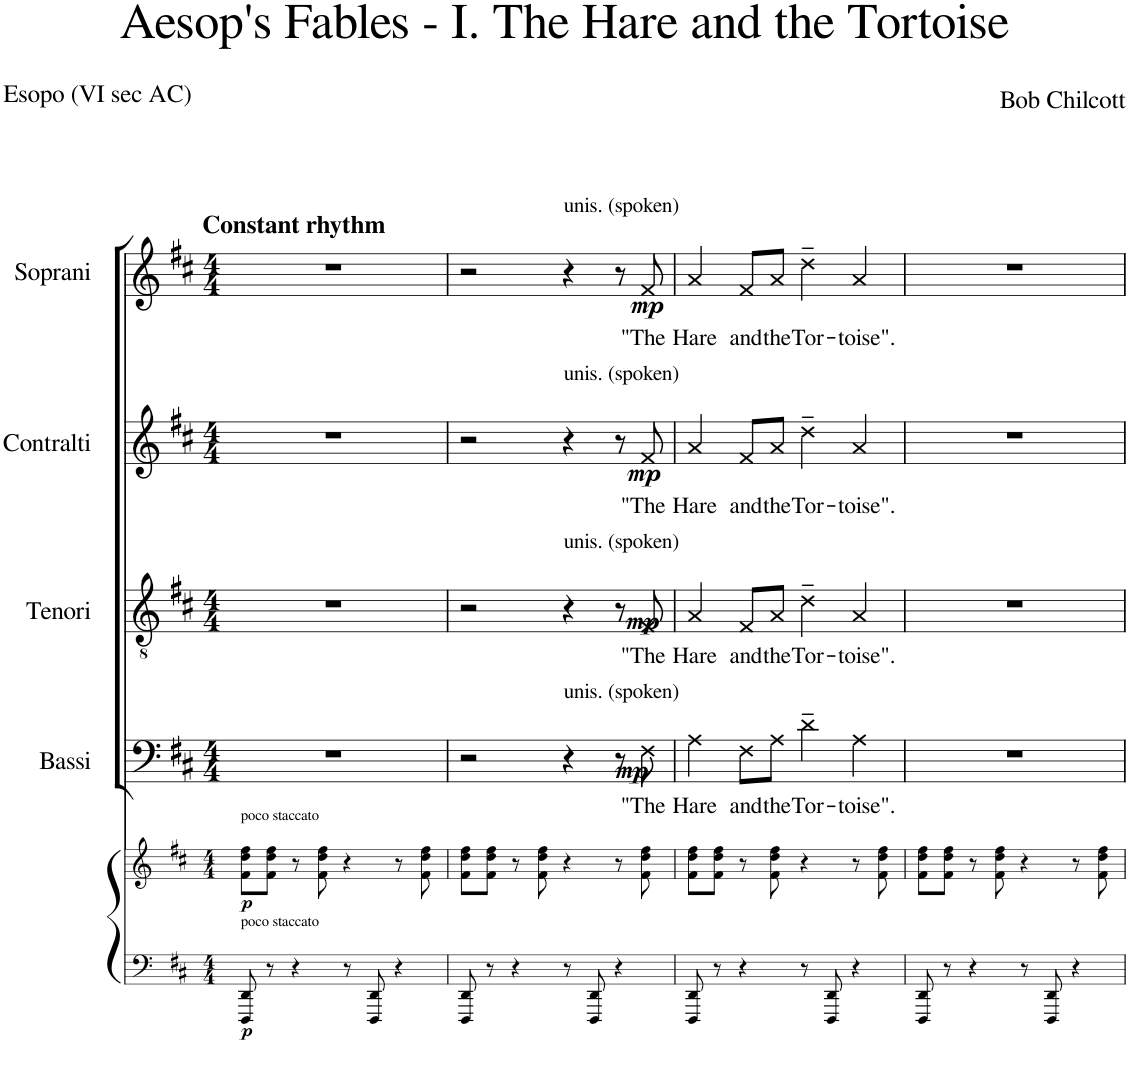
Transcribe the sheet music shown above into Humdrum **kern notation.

**kern	**dynam	**kern	**dynam	**kern	**text	**dynam	**kern	**text	**dynam	**kern	**text	**dynam	**kern	**text	**dynam
*part6	*part6	*part5	*part5	*part4	*part4	*part4	*part3	*part3	*part3	*part2	*part2	*part2	*part1	*part1	*part1
*staff6	*staff6	*staff5	*staff5	*staff4	*staff4	*staff4	*staff3	*staff3	*staff3	*staff2	*staff2	*staff2	*staff1	*staff1	*staff1
*I"Piano	*	*I"Piano	*	*I"Bassi	*	*	*I"Tenori	*	*	*I"Contralti	*	*	*I"Soprani	*	*
*I'Pno	*	*I'Pno	*	*	*	*	*	*	*	*	*	*	*	*	*
*stria5	*	*stria5	*	*	*	*	*	*	*	*	*	*	*	*	*
*clefF4	*	*clefG2	*	*clefF4	*	*	*clefGv2	*	*	*clefG2	*	*	*clefG2	*	*
*	*	*	*	*	*	*	*	*	*	*	*	*	*Trd1c2	*	*
*k[f#c#]	*	*k[f#c#]	*	*k[f#c#]	*	*	*k[f#c#]	*	*	*k[f#c#]	*	*	*k[f#c#]	*	*
*D:	*	*D:	*	*D:	*	*	*D:	*	*	*D:	*	*	*D:	*	*
*M4/4	*	*M4/4	*	*M4/4	*	*	*M4/4	*	*	*M4/4	*	*	*M4/4	*	*
=1	=1	=1	=1	=1	=1	=1	=1	=1	=1	=1	=1	=1	=1	=1	=1
!	!	!	!	!	!	!	!	!	!	!	!	!	!LO:TX:a:B:t=Constant rhythm	!	!
!	!	!LO:TX:a:t=poco staccato	!	!	!	!	!	!	!	!	!	!	!	!	!
!LO:TX:a:t=poco staccato	!	!	!	!	!	!	!	!	!	!	!	!	!	!	!
!	!LO:DY:b	!	!LO:DY:b	!	!	!	!	!	!	!	!	!	!	!	!
8DDD/ 8DD/	p	8f#\ 8dd\ 8ff#\L	p	1r	.	.	1r	.	.	1r	.	.	1r	.	.
8r	.	8f#\ 8dd\ 8ff#\J	.	.	.	.	.	.	.	.	.	.	.	.	.
4r	.	8r	.	.	.	.	.	.	.	.	.	.	.	.	.
.	.	8f#\ 8dd\ 8ff#\	.	.	.	.	.	.	.	.	.	.	.	.	.
8r	.	4r	.	.	.	.	.	.	.	.	.	.	.	.	.
8DDD/ 8DD/	.	.	.	.	.	.	.	.	.	.	.	.	.	.	.
4r	.	8r	.	.	.	.	.	.	.	.	.	.	.	.	.
.	.	8f#\ 8dd\ 8ff#\	.	.	.	.	.	.	.	.	.	.	.	.	.
=2	=2	=2	=2	=2	=2	=2	=2	=2	=2	=2	=2	=2	=2	=2	=2
8DDD/ 8DD/	.	8f#\ 8dd\ 8ff#\L	.	2r	.	.	2r	.	.	2r	.	.	2r	.	.
8r	.	8f#\ 8dd\ 8ff#\J	.	.	.	.	.	.	.	.	.	.	.	.	.
4r	.	8r	.	.	.	.	.	.	.	.	.	.	.	.	.
.	.	8f#\ 8dd\ 8ff#\	.	.	.	.	.	.	.	.	.	.	.	.	.
!	!	!	!	!	!	!	!	!	!	!	!	!	!LO:TX:a:t=unis. (spoken)	!	!
!	!	!	!	!	!	!	!	!	!	!LO:TX:a:t=unis. (spoken)	!	!	!	!	!
!	!	!	!	!	!	!	!LO:TX:a:t=unis. (spoken)	!	!	!	!	!	!	!	!
!	!	!	!	!LO:TX:a:t=unis. (spoken)	!	!	!	!	!	!	!	!	!	!	!
8r	.	4r	.	4r	.	.	4r	.	.	4r	.	.	4r	.	.
8DDD/ 8DD/	.	.	.	.	.	.	.	.	.	.	.	.	.	.	.
!	!	!	!	!	!	!	!	!	!	!	!	!	!	!	!LO:DY:b
4r	.	8r	.	8r	.	.	8r	.	.	8r	.	.	8r	.	mp
!	!	!	!	!	!LO:LY:b	!LO:DY:b	!	!LO:LY:b	!LO:DY:b	!	!LO:LY:b	!LO:DY:b	!	!LO:LY:b	!
.	.	8f#\ 8dd\ 8ff#\	.	8F#\	"The	mp	8F#/	"The	mp	8f#/	"The	mp	8f#/	"The	.
=3	=3	=3	=3	=3	=3	=3	=3	=3	=3	=3	=3	=3	=3	=3	=3
!	!	!	!	!	!LO:LY:b	!	!	!LO:LY:b	!	!	!LO:LY:b	!	!	!LO:LY:b	!
8DDD/ 8DD/	.	8f#\ 8dd\ 8ff#\L	.	4A\	Hare	.	4A/	Hare	.	4a/	Hare	.	4a/	Hare	.
8r	.	8f#\ 8dd\ 8ff#\J	.	.	.	.	.	.	.	.	.	.	.	.	.
!	!	!	!	!	!LO:LY:b	!	!	!LO:LY:b	!	!	!LO:LY:b	!	!	!LO:LY:b	!
4r	.	8r	.	8F#\L	and	.	8F#/L	and	.	8f#/L	and	.	8f#/L	and	.
!	!	!	!	!	!LO:LY:b	!	!	!LO:LY:b	!	!	!LO:LY:b	!	!	!LO:LY:b	!
.	.	8f#\ 8dd\ 8ff#\	.	8A\J	the	.	8A/J	the	.	8a/J	the	.	8a/J	the	.
!	!	!	!	!	!LO:LY:b	!	!	!LO:LY:b	!	!	!LO:LY:b	!	!	!LO:LY:b	!
8r	.	4r	.	4d~\	Tor-	.	4d~\	Tor-	.	4dd~\	Tor-	.	4dd~\	Tor-	.
8DDD/ 8DD/	.	.	.	.	.	.	.	.	.	.	.	.	.	.	.
!	!	!	!	!	!LO:LY:b	!	!	!LO:LY:b	!	!	!LO:LY:b	!	!	!LO:LY:b	!
4r	.	8r	.	4A\	-toise".	.	4A/	-toise".	.	4a/	-toise".	.	4a/	-toise".	.
.	.	8f#\ 8dd\ 8ff#\	.	.	.	.	.	.	.	.	.	.	.	.	.
=4	=4	=4	=4	=4	=4	=4	=4	=4	=4	=4	=4	=4	=4	=4	=4
8DDD/ 8DD/	.	8f#\ 8dd\ 8ff#\L	.	1r	.	.	1r	.	.	1r	.	.	1r	.	.
8r	.	8f#\ 8dd\ 8ff#\J	.	.	.	.	.	.	.	.	.	.	.	.	.
4r	.	8r	.	.	.	.	.	.	.	.	.	.	.	.	.
.	.	8f#\ 8dd\ 8ff#\	.	.	.	.	.	.	.	.	.	.	.	.	.
8r	.	4r	.	.	.	.	.	.	.	.	.	.	.	.	.
8DDD/ 8DD/	.	.	.	.	.	.	.	.	.	.	.	.	.	.	.
4r	.	8r	.	.	.	.	.	.	.	.	.	.	.	.	.
.	.	8f#\ 8dd\ 8ff#\	.	.	.	.	.	.	.	.	.	.	.	.	.
=	=	=	=	=	=	=	=	=	=	=	=	=	=	=	=
*-	*-	*-	*-	*-	*-	*-	*-	*-	*-	*-	*-	*-	*-	*-	*-
